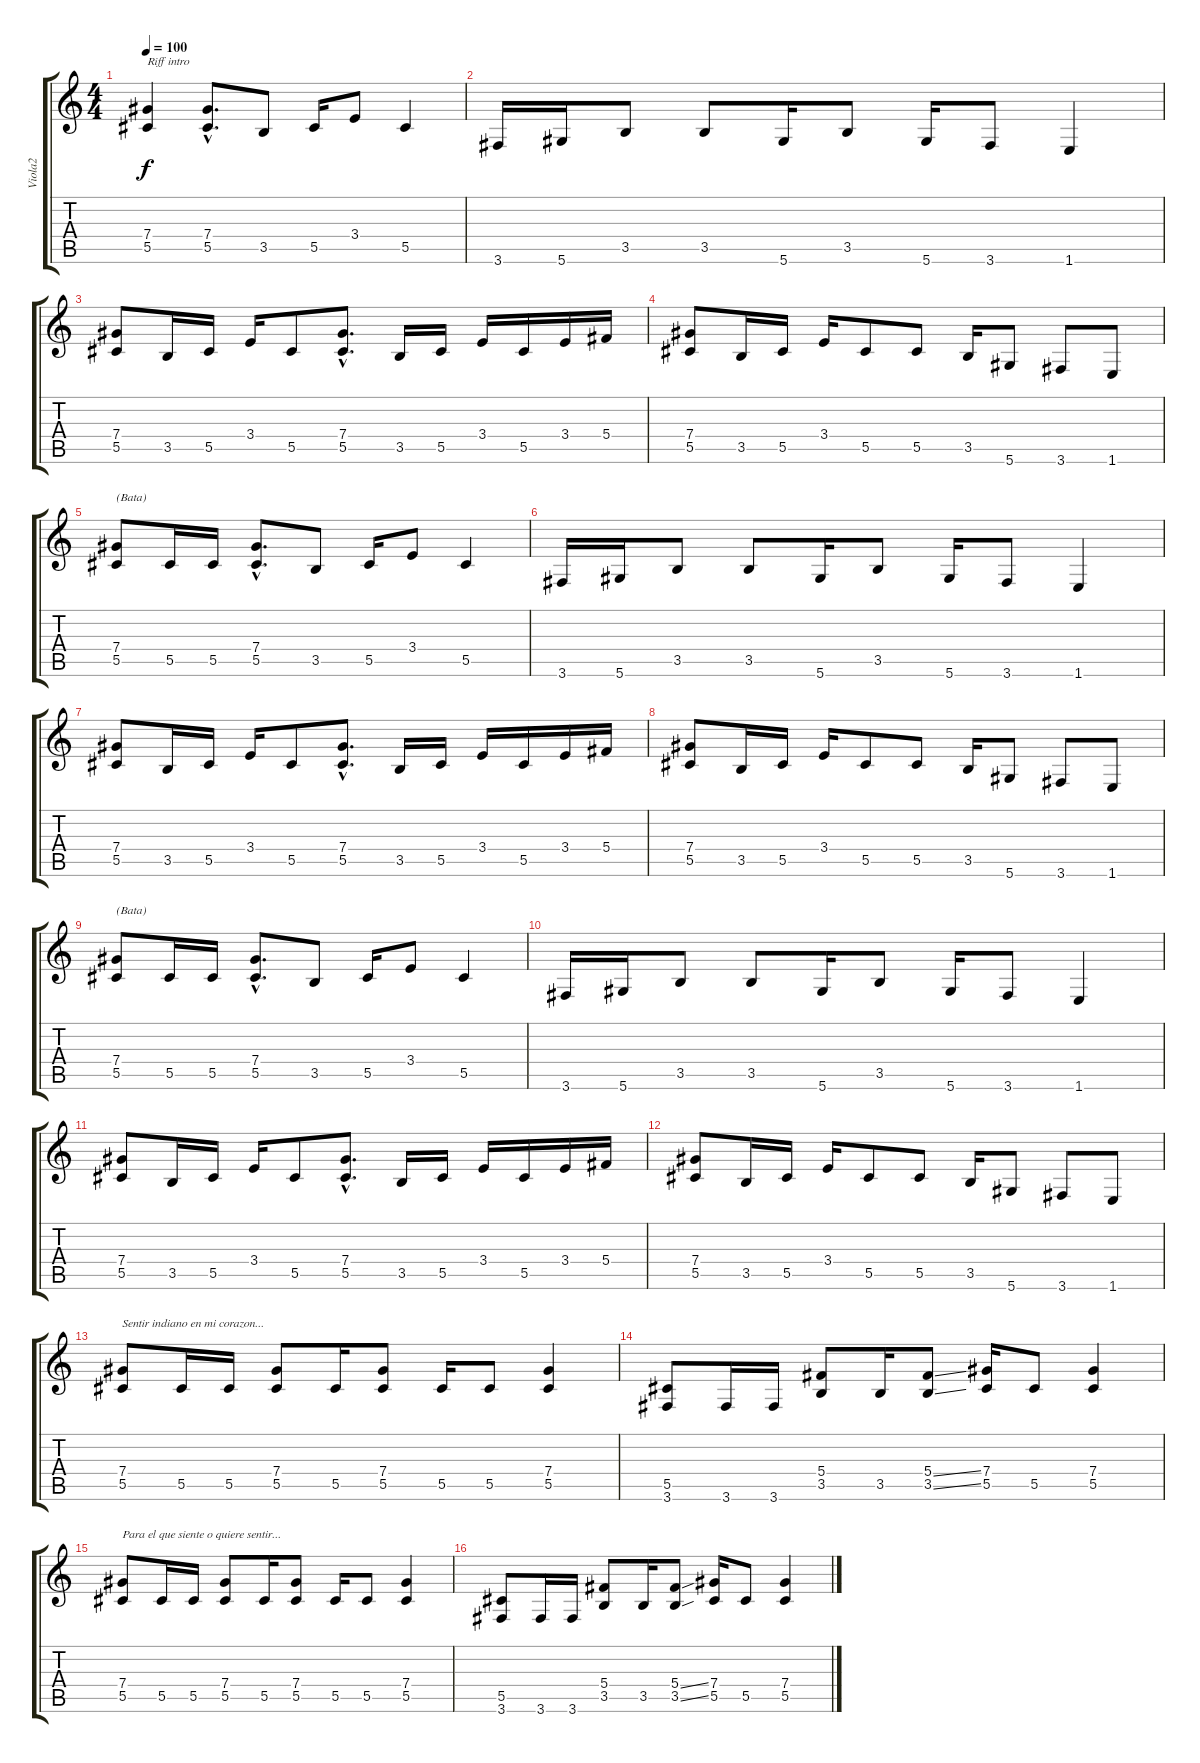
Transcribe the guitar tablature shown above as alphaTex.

\track ("Viola2" "Viola2") {instrument distortionguitar}
\staff {score tabs}
\tuning (Eb4 Bb3 Gb3 Db3 Ab2 Eb2) {hide}
\ts (4 4)
\tempo 100
\clef g2
\ks c
(7.4 5.5).4{txt "Riff intro" dy f instrument distortionguitar} (7.4{hac} 5.5{hac}).8{d} 3.5.8 5.5.16 3.4.8 5.5.4 |
3.6.16 5.6.16 3.5.8 3.5.8 5.6.16 3.5.8 5.6.16 3.6.8 1.6.4 |
(7.4 5.5).8 3.5.16 5.5.16 3.4.16 5.5.8 (7.4{hac} 5.5{hac}).8{d} 3.5.16 5.5.16 3.4.16 5.5.16 3.4.16 5.4.16 |
(7.4 5.5).8 3.5.16 5.5.16 3.4.16 5.5.8 5.5.8 3.5.16 5.6.8 3.6.8 1.6.8 |
(7.4 5.5).8{txt "(Bata)"} 5.5.16 5.5.16 (7.4{hac} 5.5{hac}).8{d} 3.5.8 5.5.16 3.4.8 5.5.4 |
3.6.16 5.6.16 3.5.8 3.5.8 5.6.16 3.5.8 5.6.16 3.6.8 1.6.4 |
(7.4 5.5).8 3.5.16 5.5.16 3.4.16 5.5.8 (7.4{hac} 5.5{hac}).8{d} 3.5.16 5.5.16 3.4.16 5.5.16 3.4.16 5.4.16 |
(7.4 5.5).8 3.5.16 5.5.16 3.4.16 5.5.8 5.5.8 3.5.16 5.6.8 3.6.8 1.6.8 |
(7.4 5.5).8{txt "(Bata)"} 5.5.16 5.5.16 (7.4{hac} 5.5{hac}).8{d} 3.5.8 5.5.16 3.4.8 5.5.4 |
3.6.16 5.6.16 3.5.8 3.5.8 5.6.16 3.5.8 5.6.16 3.6.8 1.6.4 |
(7.4 5.5).8 3.5.16 5.5.16 3.4.16 5.5.8 (7.4{hac} 5.5{hac}).8{d} 3.5.16 5.5.16 3.4.16 5.5.16 3.4.16 5.4.16 |
(7.4 5.5).8 3.5.16 5.5.16 3.4.16 5.5.8 5.5.8 3.5.16 5.6.8 3.6.8 1.6.8 |
(7.4 5.5).8{txt "Sentir indiano en mi corazon..."} 5.5.16 5.5.16 (7.4 5.5).8 5.5.16 (7.4 5.5).8 5.5.16 5.5.8 (7.4 5.5).4 |
(5.5 3.6).8 3.6.16 3.6.16 (5.4 3.5).8 3.5.16 (5.4{ss} 3.5{ss}).8 (7.4 5.5).16 5.5.8 (7.4 5.5).4 |
(7.4 5.5).8{txt "Para el que siente o quiere sentir..."} 5.5.16 5.5.16 (7.4 5.5).8 5.5.16 (7.4 5.5).8 5.5.16 5.5.8 (7.4 5.5).4 |
(5.5 3.6).8 3.6.16 3.6.16 (5.4 3.5).8 3.5.16 (5.4{ss} 3.5{ss}).8 (7.4 5.5).16 5.5.8 (7.4 5.5).4
